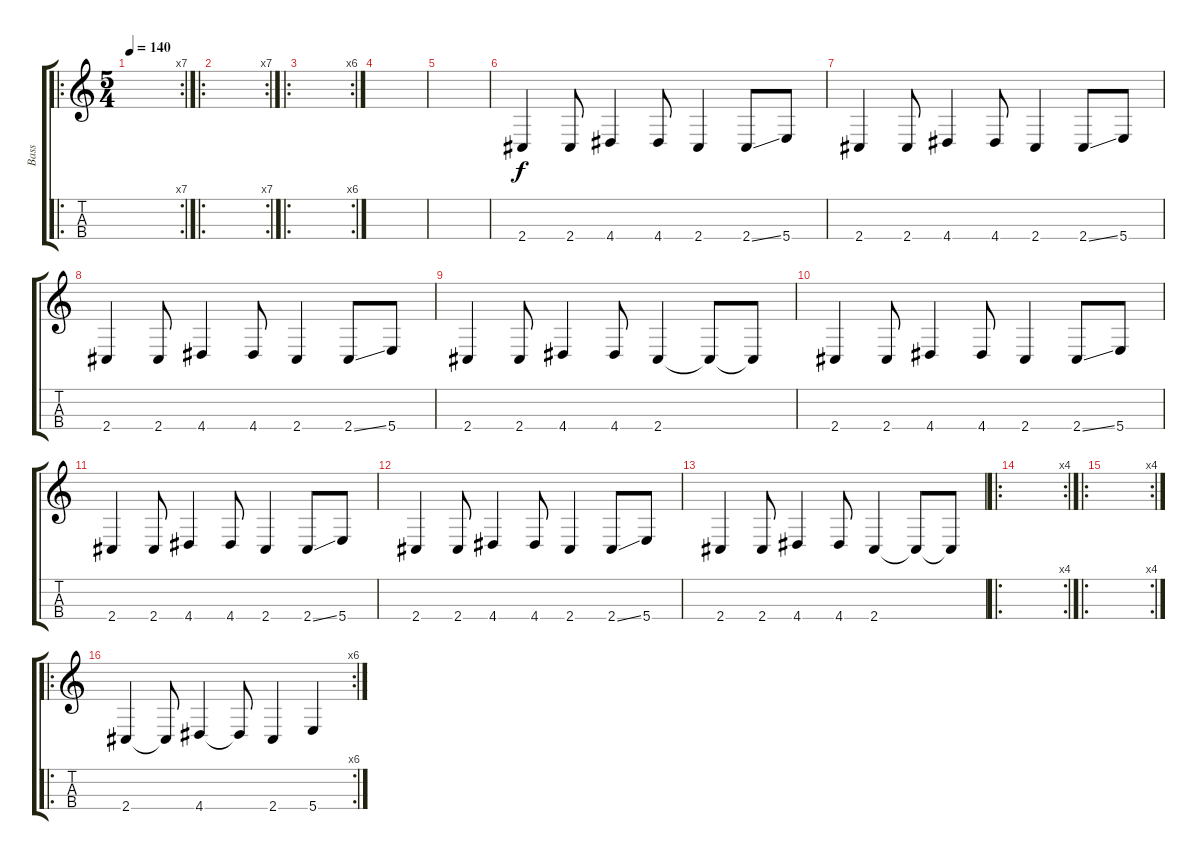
\track ("Bass" "Bass") {instrument electricbassfinger}
\staff {score tabs}
\tuning (E3 B2 Gb2 B1) {hide}
\ro
\rc 7
\ts (5 4)
\tempo 140
\clef g2
\ks c
|
\ro
\rc 7
|
\ro
\rc 6
|
|
|
2.4.4 2.4.8 4.4.4 4.4.8 2.4.4 2.4{ss}.8 5.4.8 |
2.4.4 2.4.8 4.4.4 4.4.8 2.4.4 2.4{ss}.8 5.4.8 |
2.4.4 2.4.8 4.4.4 4.4.8 2.4.4 2.4{ss}.8 5.4.8 |
2.4.4 2.4.8 4.4.4 4.4.8 2.4.4 2.4{t}.8 2.4{t}.8 |
2.4.4 2.4.8 4.4.4 4.4.8 2.4.4 2.4{ss}.8 5.4.8 |
2.4.4 2.4.8 4.4.4 4.4.8 2.4.4 2.4{ss}.8 5.4.8 |
2.4.4 2.4.8 4.4.4 4.4.8 2.4.4 2.4{ss}.8 5.4.8 |
2.4.4 2.4.8 4.4.4 4.4.8 2.4.4 2.4{t}.8 2.4{t}.8 |
\ro
\rc 4
|
\ro
\rc 4
|
\ro
\rc 6
2.4.4 2.4{t}.8 4.4.4 4.4{t}.8 2.4.4 5.4.4
